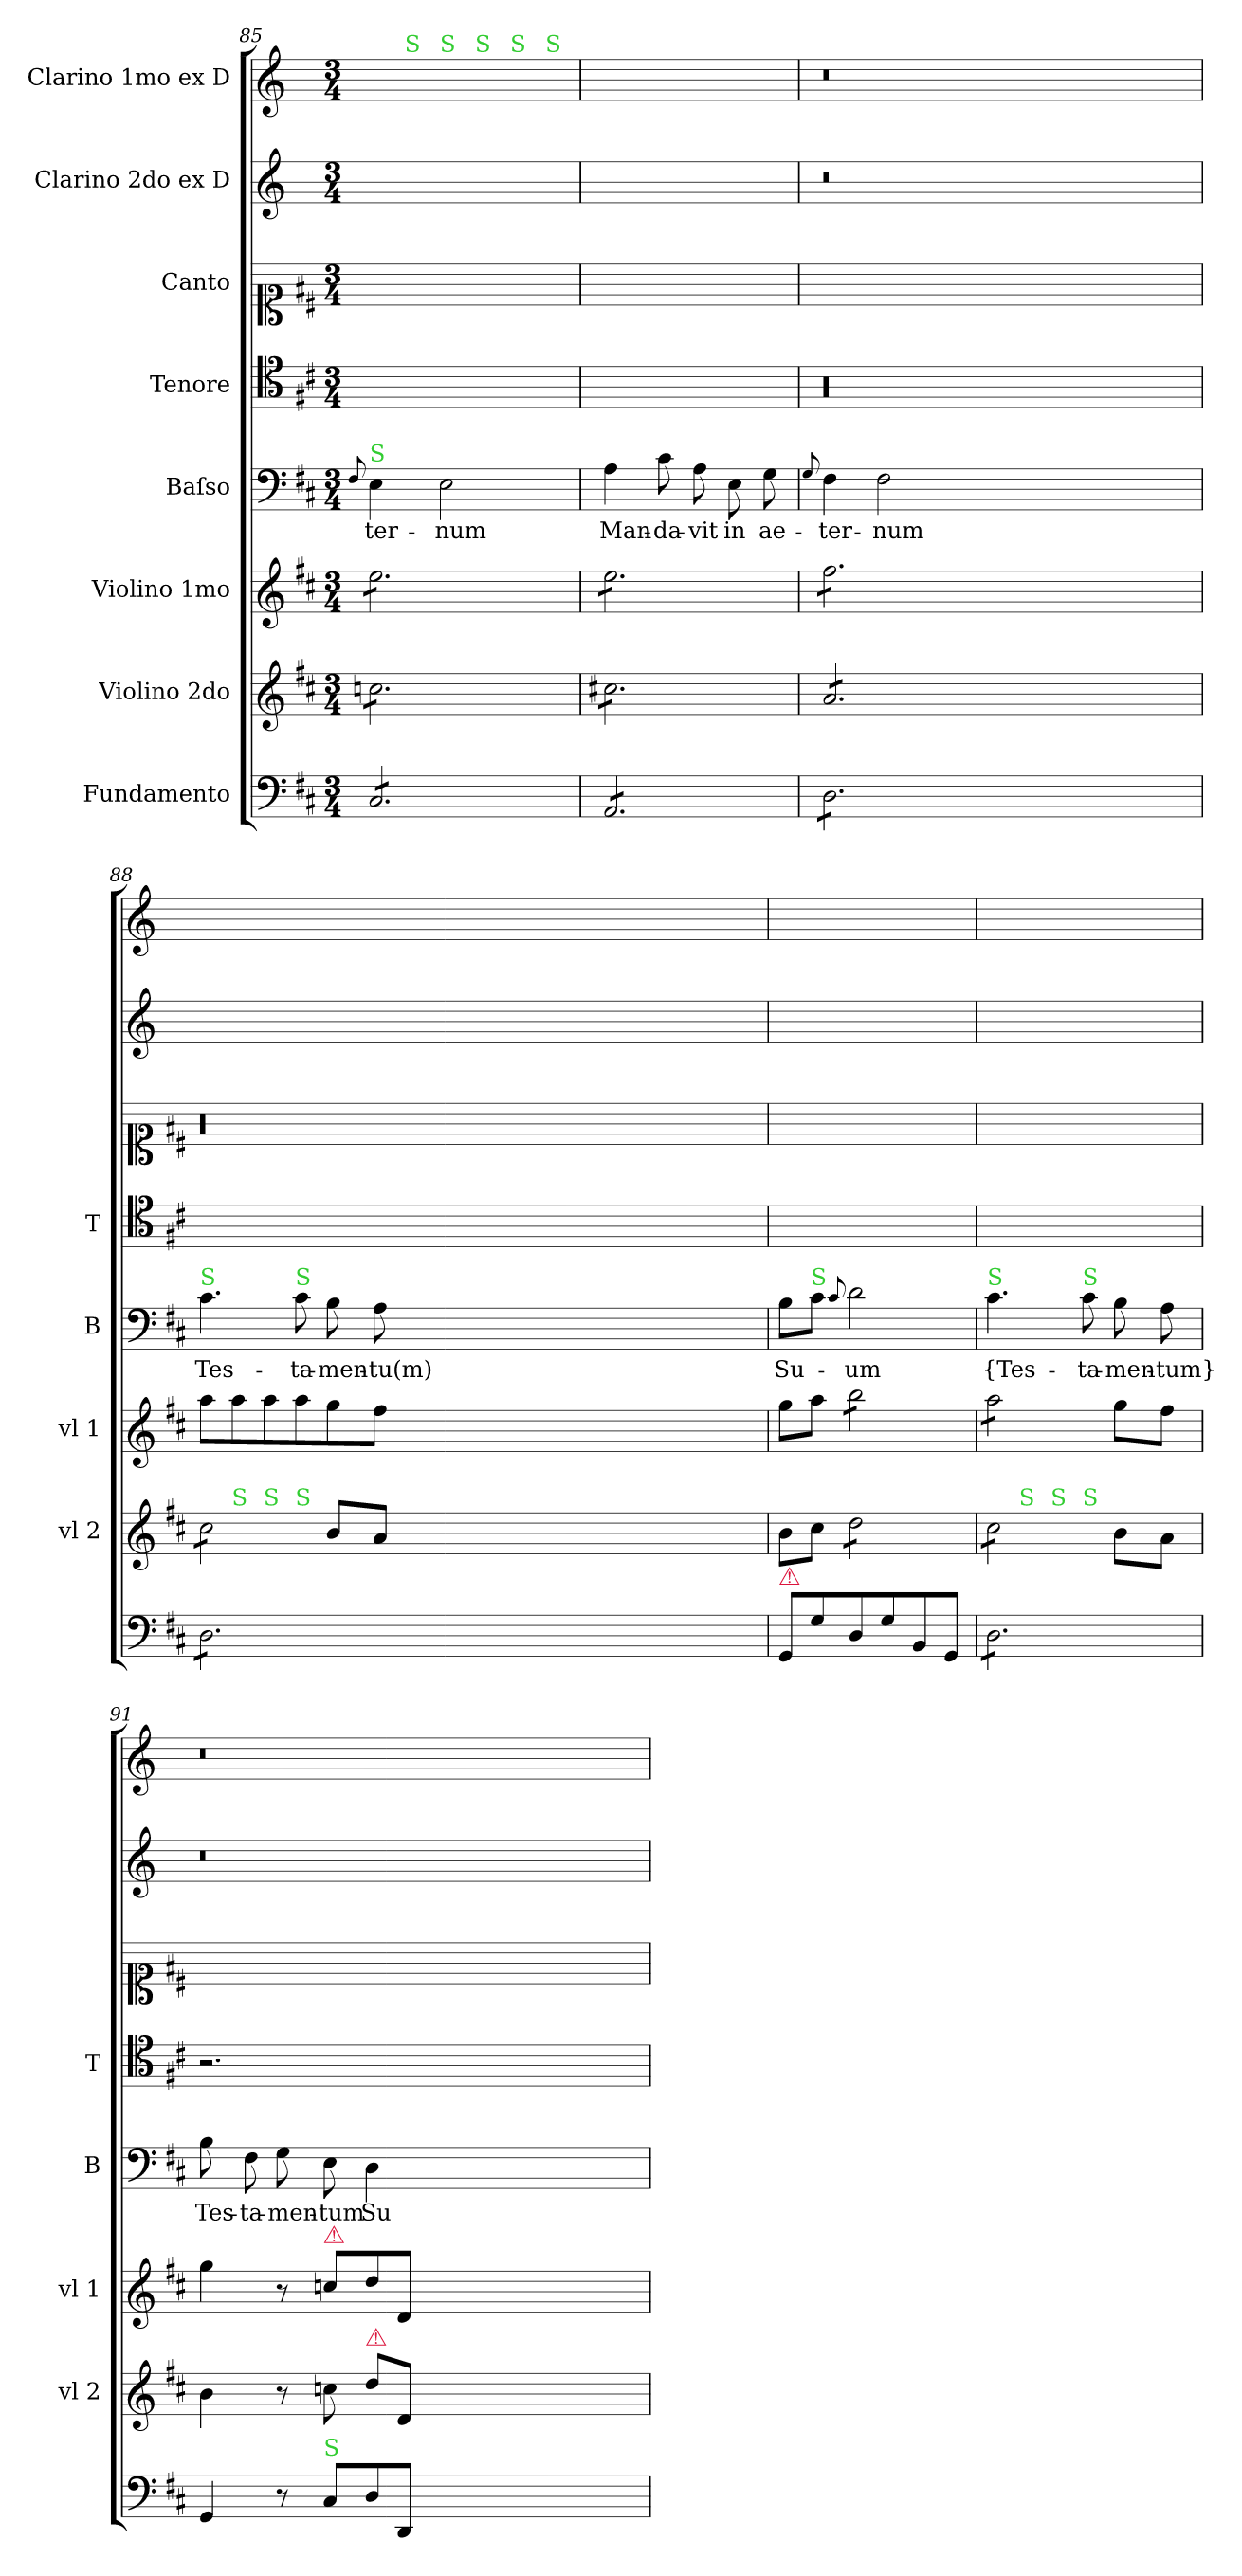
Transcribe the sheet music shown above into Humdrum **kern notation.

**kern	**kern	**kern	**kern	**text	**kern	**kern	**kern	**kern
*part8	*part7	*part6	*part5	*part5	*part4	*part3	*part2	*part1
*staff8	*staff7	*staff6	*staff5	*staff5	*staff4	*staff3	*staff2	*staff1
*I"Fundamento	*I"Violino 2do	*I"Violino 1mo	*I"Baſso	*	*I"Tenore	*I"Canto	*I"Clarino 2do ex D	*I"Clarino 1mo ex D
*	*I'vl 2	*I'vl 1	*I'B	*	*I'T	*	*	*
*clefF4	*clefG2	*clefG2	*clefF4	*	*clefC4	*clefC1	*clefG2	*clefG2
*	*	*	*	*	*	*	*ITrd-1c-2	*ITrd-1c-2
*k[f#c#]	*k[f#c#]	*k[f#c#]	*k[f#c#]	*	*k[f#c#]	*k[f#c#]	*k[f#c#]	*k[f#c#]
*D:	*D:	*D:	*D:	*	*D:	*D:	*D:	*D:
*M3/4	*M3/4	*M3/4	*M3/4	*	*M3/4	*M3/4	*M3/4	*M3/4
=85	=85	=85	=85	=85	=85	=85	=85	=85
.	.	.	8qqF#/	.	.	.	.	.
!	!	!	!LO:TX:a:color=limegreen:t=S	!	!	!	!	!
!LO:TX:a:color=limegreen:t=S	!	!	!	!	!	!	!	!
*tremolo	*	*	*	*	*	*	*	*
*	*tremolo	*	*	*	*	*	*	*
*	*	*tremolo	*	*	*	*	*	*
8C#/L	8ccn\L	8ee\L	4E\	-ter-	2.ryy	2.ryy	2.ryy	8ryy
!	!	!	!	!	!	!	!	!LO:TX:a:color=limegreen:t=S
8C#/	8ccn\	8ee\	.	.	.	.	.	8ryy
!	!	!	!	!	!	!	!	!LO:TX:a:color=limegreen:t=S
8C#/	8ccn\	8ee\	2E\	-num	.	.	.	8ryy
!	!	!	!	!	!	!	!	!LO:TX:a:color=limegreen:t=S
8C#/	8ccn\	8ee\	.	.	.	.	.	8ryy
!	!	!	!	!	!	!	!	!LO:TX:a:color=limegreen:t=S
8C#/	8ccn\	8ee\	.	.	.	.	.	8ryy
!	!	!	!	!	!	!	!	!LO:TX:a:color=limegreen:t=S
8C#/J	8ccn\J	8ee\J	.	.	.	.	.	8ryy
=86	=86	=86	=86	=86	=86	=86	=86	=86
8AA/L	8cc#X\L	8ee\L	4A\	Man-	2.ryy	2.ryy	2.ryy	2.ryy
8AA/	8cc#X\	8ee\	.	.	.	.	.	.
8AA/	8cc#X\	8ee\	8c#\	-da-	.	.	.	.
8AA/	8cc#X\	8ee\	8A\	-vit	.	.	.	.
8AA/	8cc#X\	8ee\	8E\	in	.	.	.	.
8AA/J	8cc#X\J	8ee\J	8G\	ae-	.	.	.	.
=87	=87	=87	=87	=87	=87	=87	=87	=87
.	.	.	8qqG/	.	.	.	.	.
!	!	!	!	!	!LO:N:vis=00	!	!	!
8D\L	8a/L	8ff#\L	4F#\	-ter-	0.r	0.ryy	0.r	0.r
8D\	8a/	8ff#\	.	.	.	.	.	.
8D\	8a/	8ff#\	2F#\	-num	.	.	.	.
8D\	8a/	8ff#\	.	.	.	.	.	.
8D\	8a/	8ff#\	.	.	.	.	.	.
8D\J	8a/J	8ff#\J	.	.	.	.	.	.
*	*	*Xtremolo	*	*	*	*	*	*
0ryy	0ryy	0ryy	0ryy	.	.	.	.	.
4ryy	4ryy	4ryy	4ryy	.	.	.	.	.
=88	=88	=88	=88	=88	=88	=88	=88	=88
!	!	!	!LO:TX:a:color=limegreen:t=S	!	!	!	!	!
!	!LO:TX:a:color=limegreen:t=S	!	!	!	!	!	!	!
!	!	!	!	!	!	!LO:N:vis=00	!	!
*	*^	*	*	*	*	*	*	*
*	*	*^	*	*	*	*	*	*	*
*	*	*	*^	*	*	*	*	*	*	*
8D\L	8cc#\L	8ryy	4ryy	4.ryy	8aa\L	4.c#\	Tes-	0.ryy	0.r	0.ryy	0.ryy
!	!	!LO:TX:a:color=limegreen:t=S	!	!	!	!	!	!	!	!	!
8D\	8cc#\	1ryy	.	.	8aa\	.	.	.	.	.	.
!	!	!	!LO:TX:a:color=limegreen:t=S	!	!	!	!	!	!	!	!
8D\	8cc#\	.	1ryy	.	8aa\	.	.	.	.	.	.
!	!	!	!	!	!	!LO:TX:a:color=limegreen:t=S	!	!	!	!	!
!	!	!	!	!LO:TX:a:color=limegreen:t=S	!	!	!	!	!	!	!
8D\	8cc#\J	.	.	1ryy	8aa\	8c#\	-ta-	.	.	.	.
*	*Xtremolo	*	*	*	*	*	*	*	*	*	*
8D\	8b/L	.	.	.	8gg\	8B\	-men-	.	.	.	.
8D\J	8a/J	.	.	.	8ff#\J	8A\	-tu(m)	.	.	.	.
*Xtremolo	*	*	*	*	*	*	*	*	*	*	*
0ryy	0ryy	.	.	.	0ryy	0ryy	.	.	.	.	.
.	.	1...ryy	.	.	.	.	.	.	.	.	.
.	.	.	1..ryy	.	.	.	.	.	.	.	.
.	.	.	.	1ryy	.	.	.	.	.	.	.
.	.	.	.	2ryy	.	.	.	.	.	.	.
4ryy	4ryy	.	.	.	4ryy	4ryy	.	.	.	.	.
.	.	.	.	8ryy	.	.	.	.	.	.	.
=89	=89	=89	=89	=89	=89	=89	=89	=89	=89	=89	=89
!LO:TX:a:color=crimson:t=⚠	!	!	!	!	!	!	!	!	!	!	!
*	*v	*v	*v	*v	*	*	*	*	*	*	*
8GG/L	8b\L	8gg\L	8B\L	Su-	2.ryy	2.ryy	2.ryy	2.ryy
!	!	!	!LO:TX:a:color=limegreen:t=S	!	!	!	!	!
8G\	8cc#\J	8aa\J	8c#\J	.	.	.	.	.
.	.	.	8qqc#/	.	.	.	.	.
*	*tremolo	*	*	*	*	*	*	*
*	*	*tremolo	*	*	*	*	*	*
8D\	8dd\L	8bb\L	2d\	-um	.	.	.	.
8G\	8dd\	8bb\	.	.	.	.	.	.
8BB/	8dd\	8bb\	.	.	.	.	.	.
8GG/J	8dd\J	8bb\J	.	.	.	.	.	.
=90	=90	=90	=90	=90	=90	=90	=90	=90
!	!	!	!LO:TX:a:color=limegreen:t=S	!	!	!	!	!
!	!LO:TX:a:color=limegreen:t=S	!	!	!	!	!	!	!
*	*^	*	*	*	*	*	*	*
*	*	*^	*	*	*	*	*	*	*
*	*	*	*^	*	*	*	*	*	*	*
*tremolo	*	*	*	*	*	*	*	*	*	*	*
8D\L	8cc#\L	8ryy	4ryy	4.ryy	8aa\L	4.c#\	{Tes-	2.ryy	2.ryy	2.ryy	2.ryy
!	!	!LO:TX:a:color=limegreen:t=S	!	!	!	!	!	!	!	!	!
8D\	8cc#\	2ryy	.	.	8aa\	.	.	.	.	.	.
!	!	!	!LO:TX:a:color=limegreen:t=S	!	!	!	!	!	!	!	!
8D\	8cc#\	.	2ryy	.	8aa\	.	.	.	.	.	.
!	!	!	!	!	!	!LO:TX:a:color=limegreen:t=S	!	!	!	!	!
!	!	!	!	!LO:TX:a:color=limegreen:t=S	!	!	!	!	!	!	!
8D\	8cc#\J	.	.	4.ryy	8aa\J	8c#\	-ta-	.	.	.	.
*	*	*	*	*	*Xtremolo	*	*	*	*	*	*
*	*Xtremolo	*	*	*	*	*	*	*	*	*	*
8D\	8b\L	.	.	.	8gg\L	8B\	-men-	.	.	.	.
8D\J	8a\J	8ryy	.	.	8ff#\J	8A\	-tum}	.	.	.	.
*Xtremolo	*	*	*	*	*	*	*	*	*	*	*
*	*v	*v	*v	*v	*	*	*	*	*	*	*
=91	=91	=91	=91	=91	=91	=91	=91	=91
4GG/	4b\	4gg\	8B\	Tes-	2.r	0.ryy	0.r	0.r
.	.	.	8F#\	-ta-	.	.	.	.
8r	8r	8r	8G\	-men-	.	.	.	.
!	!	!LO:TX:a:color=crimson:t=⚠	!	!	!	!	!	!
!LO:TX:a:color=limegreen:t=S	!	!	!	!	!	!	!	!
8C#/L	8ccn\	8ccn/L	8E\	-tum	.	.	.	.
!	!LO:TX:a:color=crimson:t=⚠	!	!	!	!	!	!	!
8D/	8dd\L	8dd/	4D\	Su-	.	.	.	.
8DD/J	8d/J	8d/J	.	.	.	.	.	.
0ryy	0ryy	0ryy	0ryy	.	0ryy	.	.	.
4ryy	4ryy	4ryy	4ryy	.	4ryy	.	.	.
=	=	=	=	=	=	=	=	=
*-	*-	*-	*-	*-	*-	*-	*-	*-
